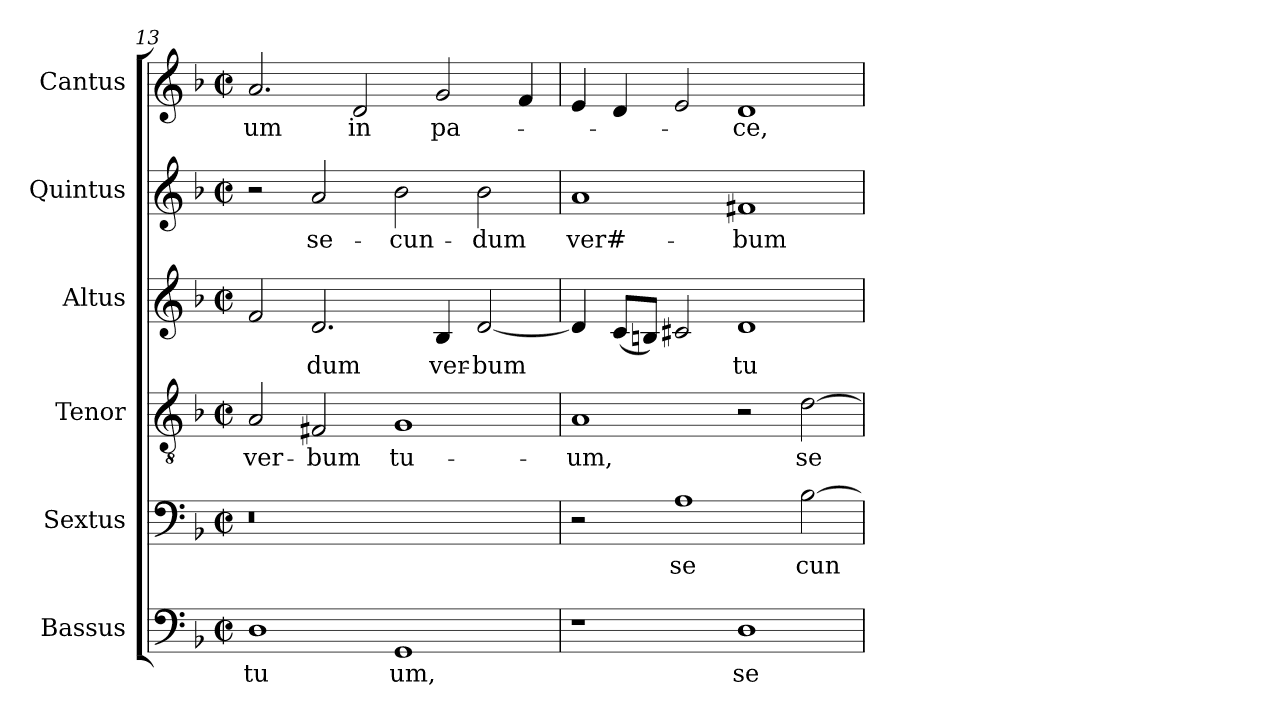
**kern	**text	**kern	**text	**kern	**text	**kern	**text	**kern	**text	**kern	**text
*part6	*part6	*part5	*part5	*part4	*part4	*part3	*part3	*part2	*part2	*part1	*part1
*staff6	*staff6	*staff5	*staff5	*staff4	*staff4	*staff3	*staff3	*staff2	*staff2	*staff1	*staff1
*I"Bassus	*	*I"Sextus	*	*I"Tenor	*	*I"Altus	*	*I"Quintus	*	*I"Cantus	*
*clefF4	*	*clefF4	*	*clefGv2	*	*clefG2	*	*clefG2	*	*clefG2	*
*k[b-]	*	*k[b-]	*	*k[b-]	*	*k[b-]	*	*k[b-]	*	*k[b-]	*
*F:	*	*F:	*	*F:	*	*F:	*	*F:	*	*F:	*
*M2/2	*	*M2/2	*	*M2/2	*	*M2/2	*	*M2/2	*	*M2/2	*
*met(c|)	*	*met(c|)	*	*met(c|)	*	*met(c|)	*	*met(c|)	*	*met(c|)	*
=13	=13	=13	=13	=13	=13	=13	=13	=13	=13	=13	=13
!	!LO:LY:b:cj	!	!	!	!LO:LY:b:cj	!	!	!	!	!	!LO:LY:b:cj
1D	tu	0r	.	2A/	ver-	2f/	.	2r	.	2.a/	-um
!	!	!	!	!	!LO:LY:b:cj	!	!LO:LY:b:cj	!	!LO:LY:b:cj	!	!
.	.	.	.	2F#X/	-bum	2.d/	-dum	2a/	se-	.	.
!	!	!	!	!	!	!	!	!	!	!	!LO:LY:b:cj
.	.	.	.	.	.	.	.	.	.	2d/	in
!	!LO:LY:b:cj	!	!	!	!LO:LY:b:cj	!	!	!	!LO:LY:b:cj	!	!
1GG	um,	.	.	1G	tu-	.	.	2b-\	-cun-	.	.
!	!	!	!	!	!	!	!LO:LY:b:cj	!	!	!	!LO:LY:b:cj
.	.	.	.	.	.	4B-/	ver-	.	.	2g/	pa-
!	!	!	!	!	!	!	!LO:LY:b	!	!LO:LY:b:cj	!	!
.	.	.	.	.	.	[<2d/	-bum	2b-\	-dum	.	.
.	.	.	.	.	.	.	.	.	.	4f/	.
=14	=14	=14	=14	=14	=14	=14	=14	=14	=14	=14	=14
!	!	!	!	!	!LO:LY:b:cj	!	!	!	!LO:LY:b:cj	!	!
1r	.	2r	.	1A	-um,	4d/]	.	1a	ver#-	4e/	.
.	.	.	.	.	.	(<8c/L	.	.	.	4d/	.
.	.	.	.	.	.	8B/J)	.	.	.	.	.
!	!	!	!LO:LY:b:cj	!	!	!	!	!	!	!	!
.	.	1A	se	.	.	2c#X/	.	.	.	2e/	.
!	!LO:LY:b:cj	!	!	!	!	!	!LO:LY:b:cj	!	!LO:LY:b:cj	!	!LO:LY:b:cj
1D	se	.	.	2r	.	1d	tu-	1f#X	-bum	1d	-ce,
!	!	!	!LO:LY:b	!	!LO:LY:b:cj	!	!	!	!	!	!
.	.	[>2B-\	cun	[>2d\	se-	.	.	.	.	.	.
=	=	=	=	=	=	=	=	=	=	=	=
*-	*-	*-	*-	*-	*-	*-	*-	*-	*-	*-	*-
